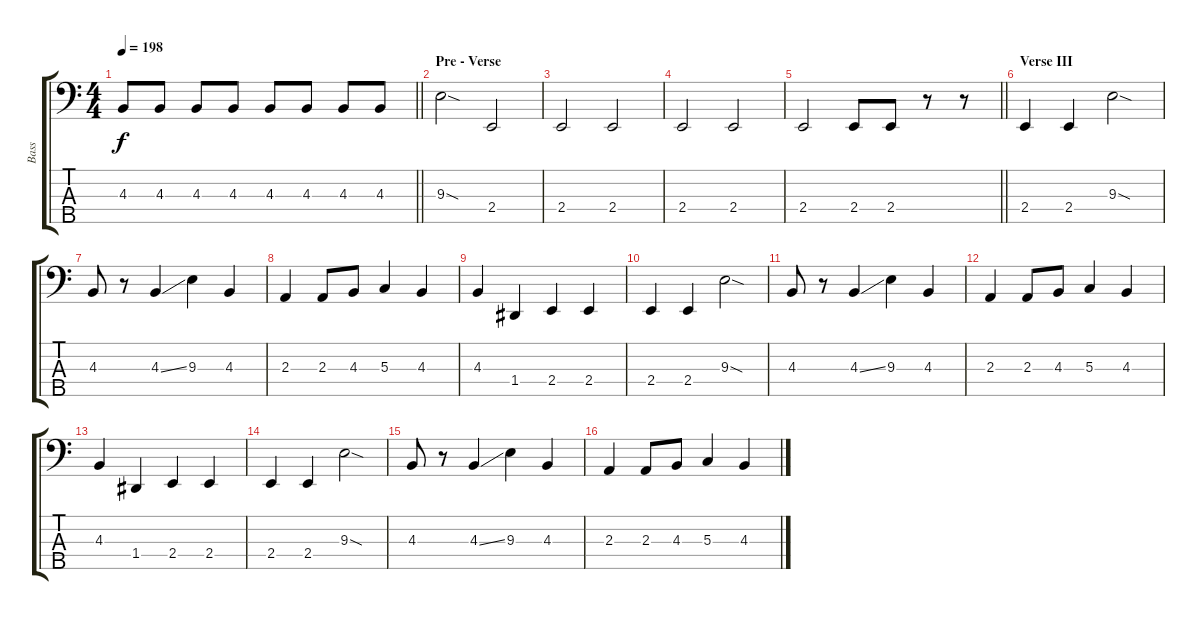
\track ("Bass" "Bass") {instrument electricbasspick}
\staff {score tabs}
\tuning (F2 C2 G1 D1 A0) {hide}
\ts (4 4)
\tempo 198
\clef f4
\barLineRight lightlight
\ks c
4.3.8{dy f} 4.3.8 4.3.8 4.3.8 4.3.8 4.3.8 4.3.8 4.3.8 |
\section ("" "Pre - Verse")
9.3{sod}.2 2.4.2 |
2.4.2 2.4.2 |
2.4.2 2.4.2 |
\barLineRight lightlight
2.4.2 2.4.8 2.4.8 r.8 r.8 |
\section ("" "Verse III")
2.4.4 2.4.4 9.3{sod}.2 |
4.3.8 r.8 4.3{ss}.4 9.3.4 4.3.4 |
2.3.4 2.3.8 4.3.8 5.3.4 4.3.4 |
4.3.4 1.4.4 2.4.4 2.4.4 |
2.4.4 2.4.4 9.3{sod}.2 |
4.3.8 r.8 4.3{ss}.4 9.3.4 4.3.4 |
2.3.4 2.3.8 4.3.8 5.3.4 4.3.4 |
4.3.4 1.4.4 2.4.4 2.4.4 |
2.4.4 2.4.4 9.3{sod}.2 |
4.3.8 r.8 4.3{ss}.4 9.3.4 4.3.4 |
2.3.4 2.3.8 4.3.8 5.3.4 4.3.4
